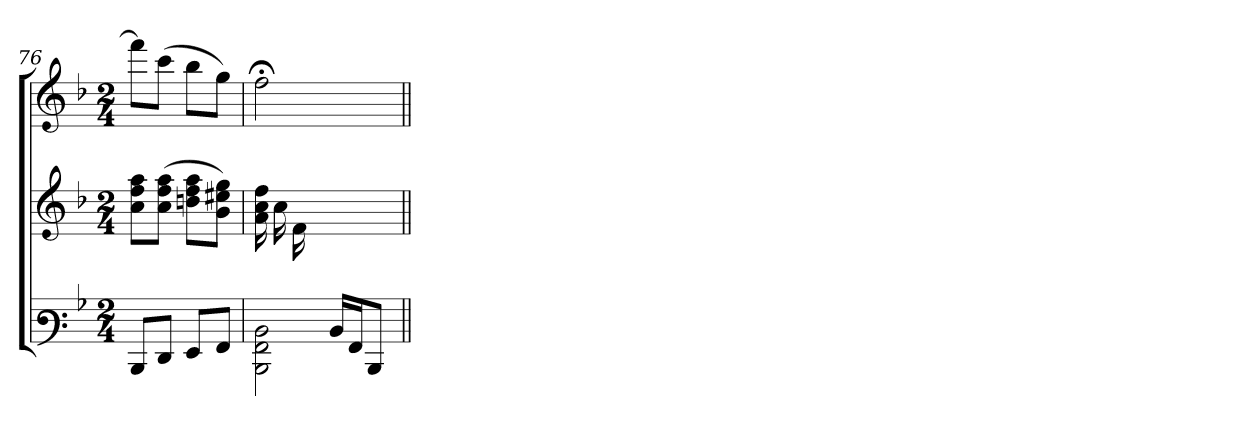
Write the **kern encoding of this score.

**kern	**kern	**kern
*part2	*part2	*part1
*staff3	*staff2	*staff1
*clefF3	*clefG3	*clefG3
*k[b-]	*k[b-]	*k[b-]
*M2/4	*M2/4	*M2/4
=76	=76	=76
8DD/L	8a\ 8dd\ 8ff\L	8ddd\L]
8FF/J	(>8a\ 8dd\ 8ff\J	(>8aa\J
8GG/L	8bn\ 8dd\ 8ff\L	8gg\L
8AA/J	8g\ 8cc#X\ 8ee\J)	8ee\J)
=77	=77	=77
*^	*	*
8.ryy	2DD\ 2AA\ 2D\	16f\ 16a\ 16dd\LL	2dd;<\
.	.	16a\	.
.	.	16d\	.
16A/JJ	.	4ryy	.
16D/LL	.	.	.
16AA/J	.	.	.
8DD/J	.	.	.
.	.	16ryy	.
*v	*v	*	*
=||	=||	=||
*-	*-	*-
